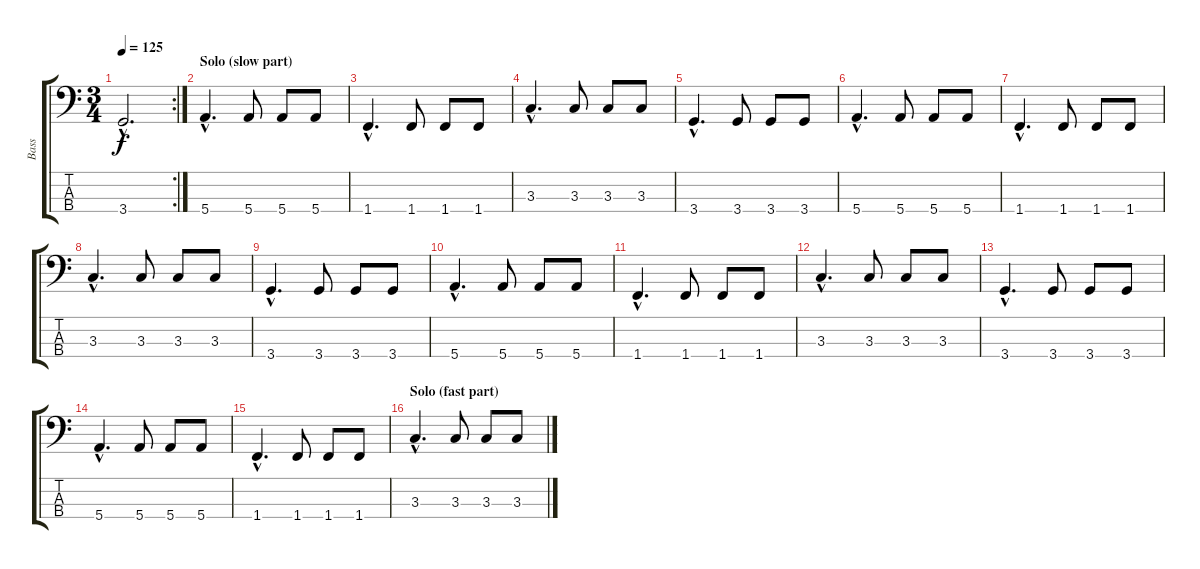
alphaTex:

\track ("Bass" "Bass") {instrument electricbassfinger}
\staff {score tabs}
\tuning (G2 D2 A1 E1) {hide}
\rc 2
\ts (3 4)
\tempo 125
\clef f4
\ks c
3.4{hac}.2{d dy f} |
\section ("" "Solo (slow part)")
5.4{hac}.4{d volume 16} 5.4.8 5.4.8 5.4.8 |
1.4{hac}.4{d} 1.4.8 1.4.8 1.4.8 |
3.3{hac}.4{d} 3.3.8 3.3.8 3.3.8 |
3.4{hac}.4{d} 3.4.8 3.4.8 3.4.8 |
5.4{hac}.4{d} 5.4.8 5.4.8 5.4.8 |
1.4{hac}.4{d} 1.4.8 1.4.8 1.4.8 |
3.3{hac}.4{d} 3.3.8 3.3.8 3.3.8 |
3.4{hac}.4{d} 3.4.8 3.4.8 3.4.8 |
5.4{hac}.4{d} 5.4.8 5.4.8 5.4.8 |
1.4{hac}.4{d} 1.4.8 1.4.8 1.4.8 |
3.3{hac}.4{d} 3.3.8 3.3.8 3.3.8 |
3.4{hac}.4{d} 3.4.8 3.4.8 3.4.8 |
5.4{hac}.4{d} 5.4.8 5.4.8 5.4.8 |
1.4{hac}.4{d} 1.4.8 1.4.8 1.4.8 |
\section ("" "Solo (fast part)")
3.3{hac}.4{d} 3.3.8 3.3.8 3.3.8
